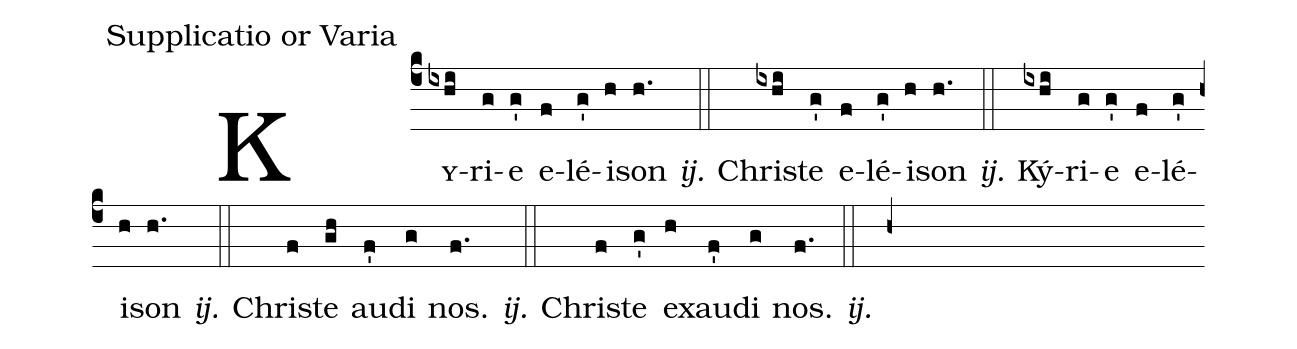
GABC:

office-part:Supplicatio or Varia;
%%
(c4) K<sc>y</sc>(ixhi)ri(g)e(g') e(f)lé(g')i(h)son(h.) <i>ij.</i>(::)  Chri(ixhi)ste(g') e(f)lé(g')i(h)son(h.) <i>ij.</i>(::) Ký(ixhi)ri(g)e(g') e(f)lé(g')i(h)son(h.) <i>ij.</i>(::) Chri(f)ste(gh) au(f')di(g) nos.(f.) <i>ij.</i>(::) Chri(f)ste(g') ex(h)au(f')di(g) nos.(f.) <i>ij.</i>(::) (//h+)
